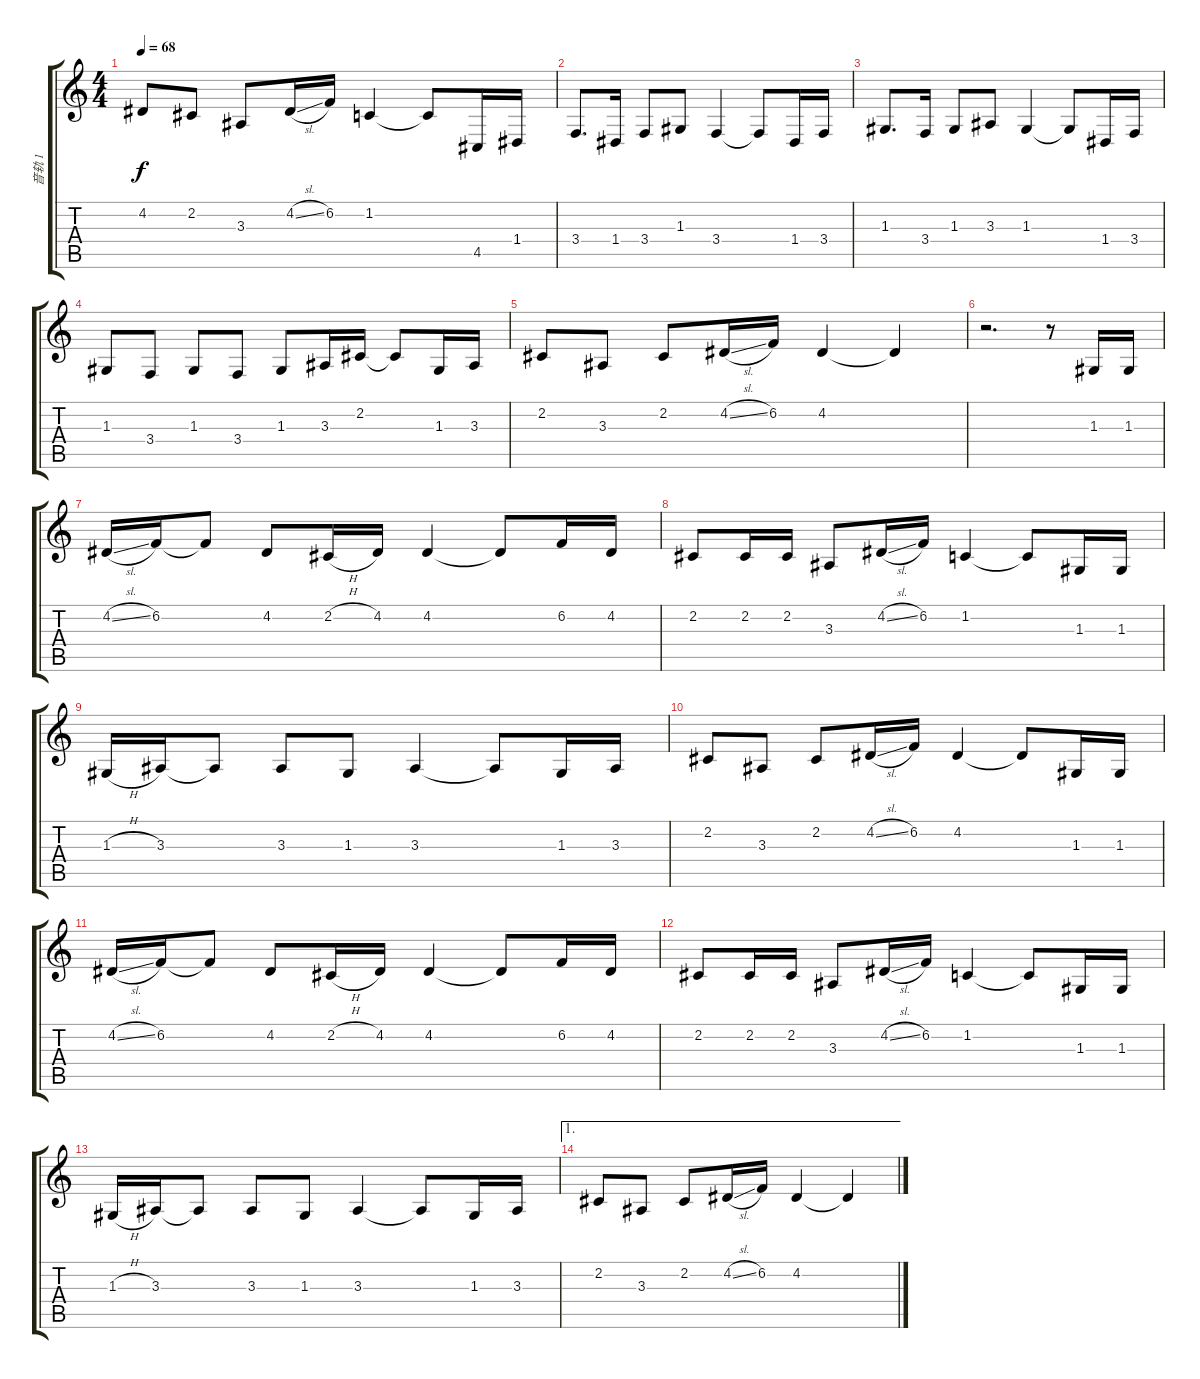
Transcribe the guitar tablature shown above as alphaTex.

\track ("音轨 1" "音轨 1") {instrument clavinet}
\staff {score tabs}
\tuning (E4 B3 G3 D3 A2 E2) {hide}
\ts (4 4)
\tempo 68
\clef g2
\ks c
4.2.8{dy f} 2.2.8 3.3.8 4.2{sl}.16 6.2.16 1.2.4 1.2{t}.8 4.5.16 1.4.16 |
3.4.8{d} 1.4.16 3.4.8 1.3.8 3.4.4 3.4{t}.8 1.4.16 3.4.16 |
1.3.8{d} 3.4.16 1.3.8 3.3.8 1.3.4 1.3{t}.8 1.4.16 3.4.16 |
1.3.8 3.4.8 1.3.8 3.4.8 1.3.8 3.3.16 2.2.16 2.2{t}.8 1.3.16 3.3.16 |
2.2.8 3.3.8 2.2.8 4.2{sl}.16 6.2.16 4.2.4 4.2{t}.4 |
r.2{d} r.8 1.3.16 1.3.16 |
4.2{sl}.16 6.2.16 6.2{t}.8 4.2.8 2.2{h}.16 4.2.16 4.2.4 4.2{t}.8 6.2.16 4.2.16 |
2.2.8 2.2.16 2.2.16 3.3.8 4.2{sl}.16 6.2.16 1.2.4 1.2{t}.8 1.3.16 1.3.16 |
1.3{h}.16 3.3.16 3.3{t}.8 3.3.8 1.3.8 3.3.4 3.3{t}.8 1.3.16 3.3.16 |
2.2.8 3.3.8 2.2.8 4.2{sl}.16 6.2.16 4.2.4 4.2{t}.8 1.3.16 1.3.16 |
4.2{sl}.16 6.2.16 6.2{t}.8 4.2.8 2.2{h}.16 4.2.16 4.2.4 4.2{t}.8 6.2.16 4.2.16 |
2.2.8 2.2.16 2.2.16 3.3.8 4.2{sl}.16 6.2.16 1.2.4 1.2{t}.8 1.3.16 1.3.16 |
1.3{h}.16 3.3.16 3.3{t}.8 3.3.8 1.3.8 3.3.4 3.3{t}.8 1.3.16 3.3.16 |
\ae 1
2.2.8 3.3.8 2.2.8 4.2{sl}.16 6.2.16 4.2.4 4.2{t}.4
